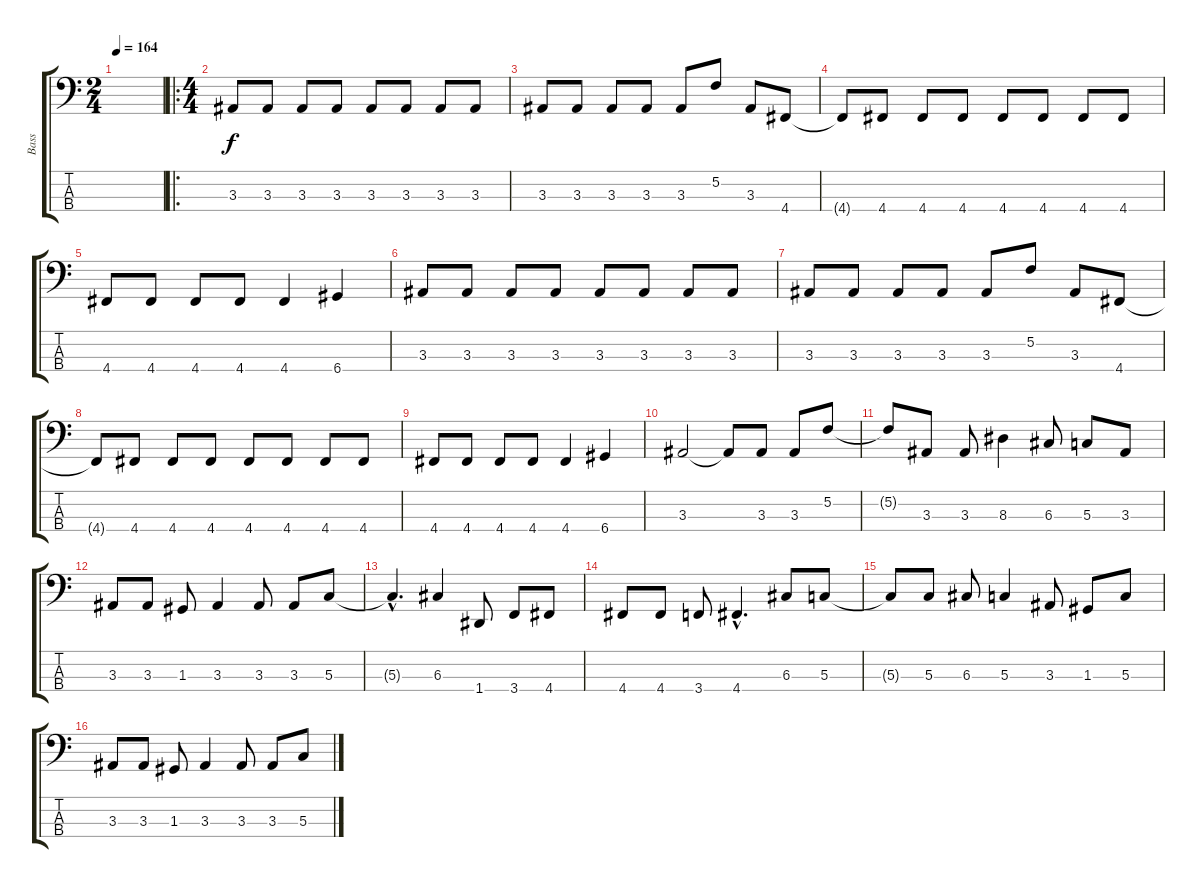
\track ("Bass" "Bass") {instrument slapbass2}
\staff {score tabs}
\tuning (F2 C2 G1 D1) {hide}
\ts (2 4)
\tempo 164
\clef f4
\ks c
|
\ro
\ts (4 4)
3.3.8 3.3.8 3.3.8 3.3.8 3.3.8 3.3.8 3.3.8 3.3.8 |
3.3.8 3.3.8 3.3.8 3.3.8 3.3.8 5.2.8 3.3.8 4.4.8 |
4.4{t}.8 4.4.8 4.4.8 4.4.8 4.4.8 4.4.8 4.4.8 4.4.8 |
4.4.8 4.4.8 4.4.8 4.4.8 4.4.4 6.4.4 |
3.3.8 3.3.8 3.3.8 3.3.8 3.3.8 3.3.8 3.3.8 3.3.8 |
3.3.8 3.3.8 3.3.8 3.3.8 3.3.8 5.2.8 3.3.8 4.4.8 |
4.4{t}.8 4.4.8 4.4.8 4.4.8 4.4.8 4.4.8 4.4.8 4.4.8 |
4.4.8 4.4.8 4.4.8 4.4.8 4.4.4 6.4.4 |
3.3.2 3.3{t}.8 3.3.8 3.3.8 5.2.8 |
5.2{t}.8 3.3.8 3.3.8 8.3.4 6.3.8 5.3.8 3.3.8 |
3.3.8 3.3.8 1.3.8 3.3.4 3.3.8 3.3.8 5.3.8 |
5.3{hac t}.4{d} 6.3.4 1.4.8 3.4.8 4.4.8 |
4.4.8 4.4.8 3.4.8 4.4{hac}.4{d} 6.3.8 5.3.8 |
5.3{t}.8 5.3.8 6.3.8 5.3.4 3.3.8 1.3.8 5.3.8 |
3.3.8 3.3.8 1.3.8 3.3.4 3.3.8 3.3.8 5.3.8
